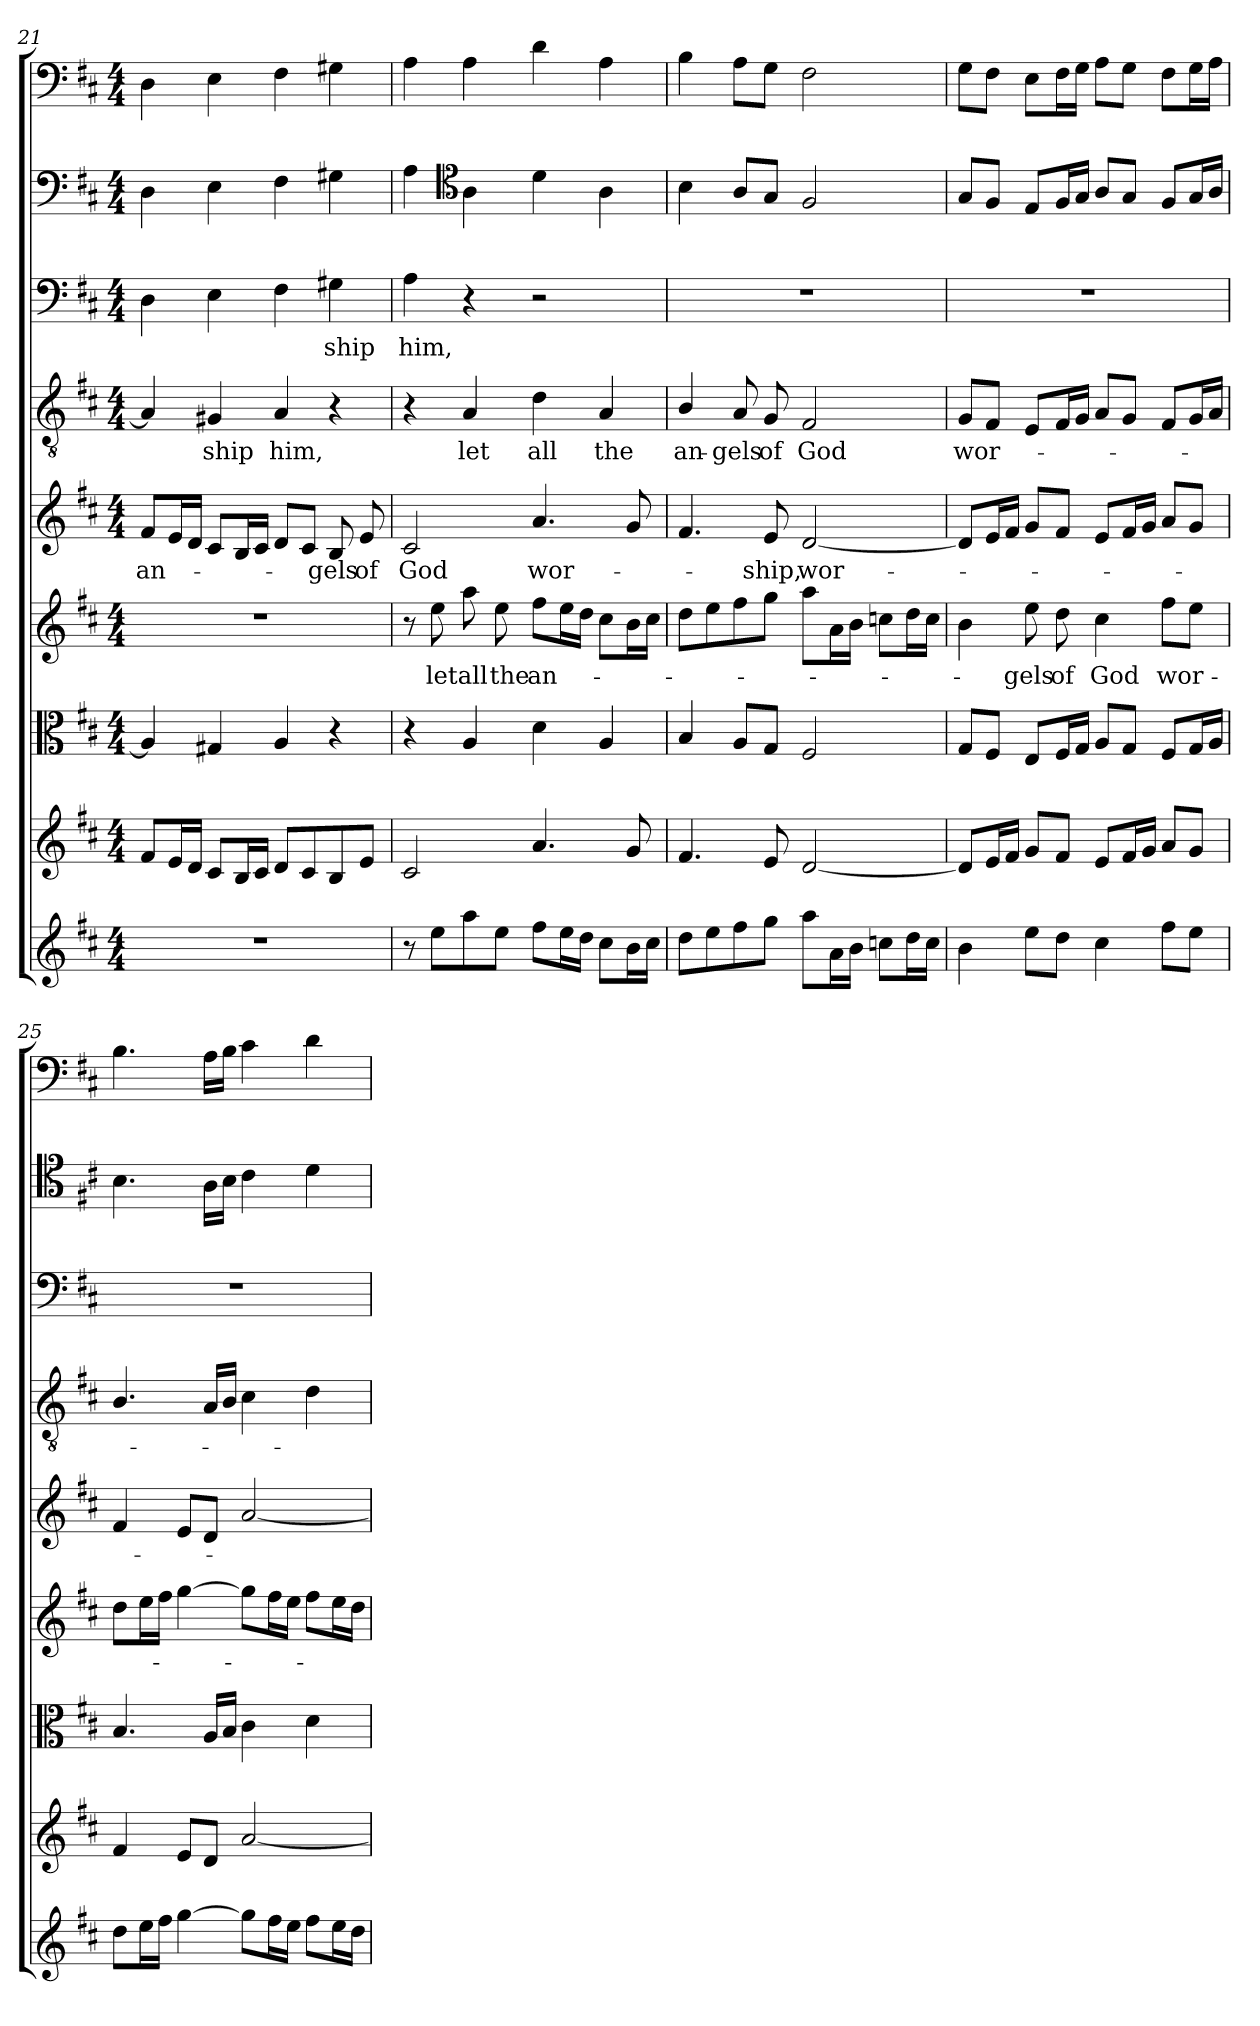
**kern	**kern	**kern	**kern	**text	**kern	**text	**kern	**text	**kern	**text	**kern	**kern
*part9	*part8	*part7	*part6	*part6	*part5	*part5	*part4	*part4	*part3	*part3	*part2	*part1
*staff9	*staff8	*staff7	*staff6	*staff6	*staff5	*staff5	*staff4	*staff4	*staff3	*staff3	*staff2	*staff1
*clefG2	*clefG2	*clefC3	*clefG2	*	*clefG2	*	*clefGv2	*	*clefF4	*	*clefF4	*clefF4
*k[f#c#]	*k[f#c#]	*k[f#c#]	*k[f#c#]	*	*k[f#c#]	*	*k[f#c#]	*	*k[f#c#]	*	*k[f#c#]	*k[f#c#]
*D:	*D:	*D:	*D:	*	*D:	*	*D:	*	*D:	*	*D:	*D:
*M4/4	*M4/4	*M4/4	*M4/4	*	*M4/4	*	*M4/4	*	*M4/4	*	*M4/4	*M4/4
=21	=21	=21	=21	=21	=21	=21	=21	=21	=21	=21	=21	=21
1r	8f#/L	4A/]	1r	.	8f#/L	an-	4A/]	.	4D\	.	4D\	4D\
.	16e/L	.	.	.	16e/L	.	.	.	.	.	.	.
.	16d/JJ	.	.	.	16d/JJ	.	.	.	.	.	.	.
.	8c#/L	4G#X/	.	.	8c#/L	.	4G#X/	-ship	4E\	.	4E\	4E\
.	16B/L	.	.	.	16B/L	.	.	.	.	.	.	.
.	16c#/JJ	.	.	.	16c#/JJ	.	.	.	.	.	.	.
.	8d/L	4A/	.	.	8d/L	.	4A/	him,	4F#\	.	4F#\	4F#\
.	8c#/	.	.	.	8c#/J	.	.	.	.	.	.	.
.	8B/	4r	.	.	8B/	-gels	4r	.	4G#X\	-ship	4G#X\	4G#X\
.	8e/J	.	.	.	8e/	of	.	.	.	.	.	.
=22	=22	=22	=22	=22	=22	=22	=22	=22	=22	=22	=22	=22
8r	2c#/	4r	8r	.	2c#/	God	4r	.	4A\	him,	4A\	4A\
8ee\L	.	.	8ee\	let	.	.	.	.	.	.	.	.
*	*	*	*	*	*	*	*	*	*	*	*clefC4	*
8aa\	.	4A/	8aa\	all	.	.	4A/	let	4r	.	4A\	4A\
8ee\J	.	.	8ee\	the	.	.	.	.	.	.	.	.
8ff#\L	4.a/	4d\	8ff#\L	an-	4.a/	wor-	4d\	all	2r	.	4d\	4d\
16ee\L	.	.	16ee\L	.	.	.	.	.	.	.	.	.
16dd\JJ	.	.	16dd\JJ	.	.	.	.	.	.	.	.	.
8cc#\L	.	4A/	8cc#\L	.	.	.	4A/	the	.	.	4A\	4A\
16b\L	8g/	.	16b\L	.	8g/	.	.	.	.	.	.	.
16cc#\JJ	.	.	16cc#\JJ	.	.	.	.	.	.	.	.	.
=23	=23	=23	=23	=23	=23	=23	=23	=23	=23	=23	=23	=23
8dd\L	4.f#/	4B/	8dd\L	.	4.f#/	.	4B/	an-	1r	.	4B\	4B\
8ee\	.	.	8ee\	.	.	.	.	.	.	.	.	.
8ff#\	.	8A/L	8ff#\	.	.	.	8A/	-gels	.	.	8A/L	8A\L
8gg\J	8e/	8G/J	8gg\J	.	8e/	-ship,	8G/	of	.	.	8G/J	8G\J
8aa\L	[2d/	2F#/	8aa\L	.	[2d/	wor-	2F#/	God	.	.	2F#/	2F#\
16a\L	.	.	16a\L	.	.	.	.	.	.	.	.	.
16b\JJ	.	.	16b\JJ	.	.	.	.	.	.	.	.	.
8ccn\L	.	.	8ccn\L	.	.	.	.	.	.	.	.	.
16dd\L	.	.	16dd\L	.	.	.	.	.	.	.	.	.
16cc\JJ	.	.	16cc\JJ	.	.	.	.	.	.	.	.	.
=24	=24	=24	=24	=24	=24	=24	=24	=24	=24	=24	=24	=24
4b\	8d/L]	8G/L	4b\	.	8d/L]	.	8G/L	wor-	1r	.	8G/L	8G\L
.	16e/L	8F#/J	.	.	16e/L	.	8F#/J	.	.	.	8F#/J	8F#\J
.	16f#/JJ	.	.	.	16f#/JJ	.	.	.	.	.	.	.
8ee\L	8g/L	8E/L	8ee\	-gels	8g/L	.	8E/L	.	.	.	8E/L	8E\L
8dd\J	8f#/J	16F#/L	8dd\	of	8f#/J	.	16F#/L	.	.	.	16F#/L	16F#\L
.	.	16G/JJ	.	.	.	.	16G/JJ	.	.	.	16G/JJ	16G\JJ
4cc#\	8e/L	8A/L	4cc#\	God	8e/L	.	8A/L	.	.	.	8A/L	8A\L
.	16f#/L	8G/J	.	.	16f#/L	.	8G/J	.	.	.	8G/J	8G\J
.	16g/JJ	.	.	.	16g/JJ	.	.	.	.	.	.	.
8ff#\L	8a/L	8F#/L	8ff#\L	wor-	8a/L	.	8F#/L	.	.	.	8F#/L	8F#\L
8ee\J	8g/J	16G/L	8ee\J	.	8g/J	.	16G/L	.	.	.	16G/L	16G\L
.	.	16A/JJ	.	.	.	.	16A/JJ	.	.	.	16A/JJ	16A\JJ
=25	=25	=25	=25	=25	=25	=25	=25	=25	=25	=25	=25	=25
8dd\L	4f#/	4.B/	8dd\L	.	4f#/	.	4.B/	.	1r	.	4.B\	4.B\
16ee\L	.	.	16ee\L	.	.	.	.	.	.	.	.	.
16ff#\JJ	.	.	16ff#\JJ	.	.	.	.	.	.	.	.	.
[4gg\	8e/L	.	[4gg\	.	8e/L	.	.	.	.	.	.	.
.	8d/J	16A/LL	.	.	8d/J	.	16A/LL	.	.	.	16A\LL	16A\LL
.	.	16B/JJ	.	.	.	.	16B/JJ	.	.	.	16B\JJ	16B\JJ
8gg\L]	[2a/	4c#\	8gg\L]	.	[2a/	.	4c#\	.	.	.	4c#\	4c#\
16ff#\L	.	.	16ff#\L	.	.	.	.	.	.	.	.	.
16ee\JJ	.	.	16ee\JJ	.	.	.	.	.	.	.	.	.
8ff#\L	.	4d\	8ff#\L	.	.	.	4d\	.	.	.	4d\	4d\
16ee\L	.	.	16ee\L	.	.	.	.	.	.	.	.	.
16dd\JJ	.	.	16dd\JJ	.	.	.	.	.	.	.	.	.
=	=	=	=	=	=	=	=	=	=	=	=	=
*-	*-	*-	*-	*-	*-	*-	*-	*-	*-	*-	*-	*-
